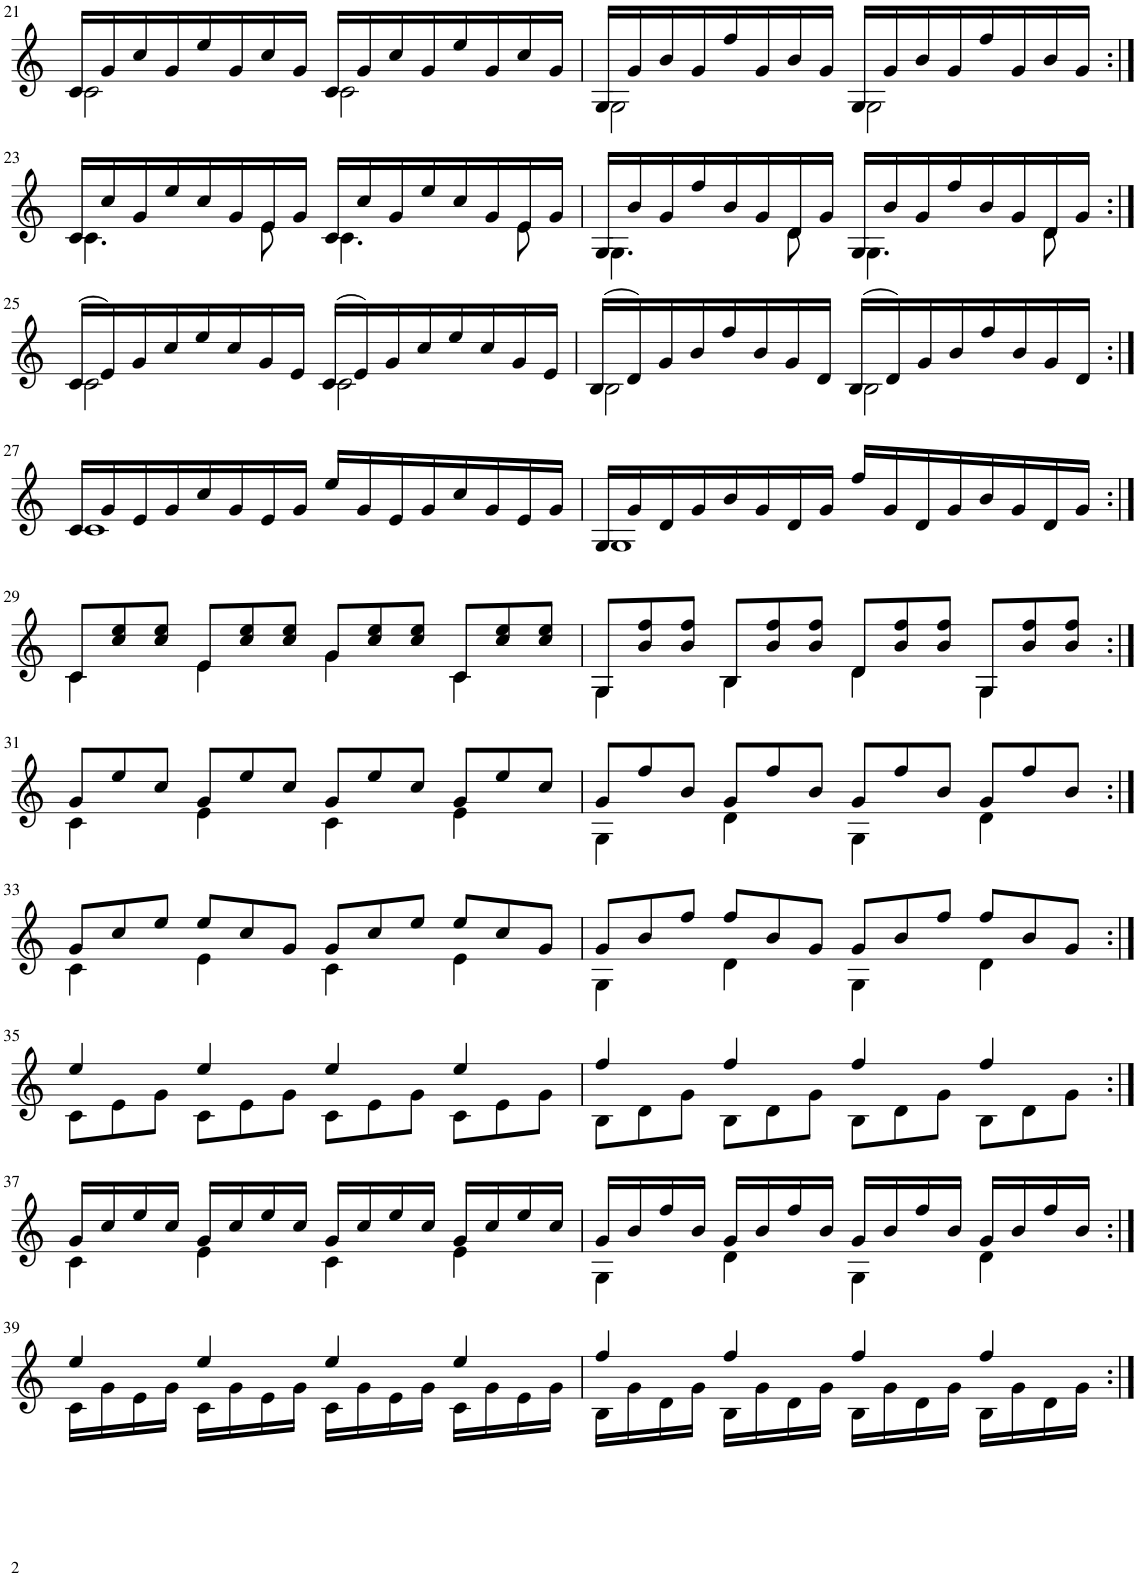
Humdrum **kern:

**kern
*part1
*staff1
*I"Guitar
!!LO:PB:g=z
*clefG2
*Trd7c12
*k[]
*M4/4
=21
*^
16c/LL	2c\
16g/	.
16cc/	.
16g/	.
16ee/	.
16g/	.
16cc/	.
16g/JJ	.
16c/LL	2c\
16g/	.
16cc/	.
16g/	.
16ee/	.
16g/	.
16cc/	.
16g/JJ	.
=22	=22
16G/LL	2G\
16g/	.
16b/	.
16g/	.
16ff/	.
16g/	.
16b/	.
16g/JJ	.
16G/LL	2G\
16g/	.
16b/	.
16g/	.
16ff/	.
16g/	.
16b/	.
16g/JJ	.
!!LO:LB:g=z	!!
=23:|!	=23:|!
16c/LL	4.c\
16cc/	.
16g/	.
16ee/	.
16cc/	.
16g/	.
16e/	8e\
16g/JJ	.
16c/LL	4.c\
16cc/	.
16g/	.
16ee/	.
16cc/	.
16g/	.
16e/	8e\
16g/JJ	.
=24	=24
16G/LL	4.G\
16b/	.
16g/	.
16ff/	.
16b/	.
16g/	.
16d/	8d\
16g/JJ	.
16G/LL	4.G\
16b/	.
16g/	.
16ff/	.
16b/	.
16g/	.
16d/	8d\
16g/JJ	.
!!LO:LB:g=z	!!
=25:|!	=25:|!
(16c/LL	2c\
16e/)	.
16g/	.
16cc/	.
16ee/	.
16cc/	.
16g/	.
16e/JJ	.
(16c/LL	2c\
16e/)	.
16g/	.
16cc/	.
16ee/	.
16cc/	.
16g/	.
16e/JJ	.
=26	=26
(16B/LL	2B\
16d/)	.
16g/	.
16b/	.
16ff/	.
16b/	.
16g/	.
16d/JJ	.
(16B/LL	2B\
16d/)	.
16g/	.
16b/	.
16ff/	.
16b/	.
16g/	.
16d/JJ	.
!!LO:LB:g=z	!!
=27:|!	=27:|!
16c/LL	1c
16g/	.
16e/	.
16g/	.
16cc/	.
16g/	.
16e/	.
16g/JJ	.
16ee/LL	.
16g/	.
16e/	.
16g/	.
16cc/	.
16g/	.
16e/	.
16g/JJ	.
=28	=28
16G/LL	1G
16g/	.
16d/	.
16g/	.
16b/	.
16g/	.
16d/	.
16g/JJ	.
16ff/LL	.
16g/	.
16d/	.
16g/	.
16b/	.
16g/	.
16d/	.
16g/JJ	.
!!LO:LB:g=z	!!
=29:|!	=29:|!
*Xtuplet	*
12c/L	4c\
12cc/ 12ee/	.
12cc/ 12ee/J	.
12e/L	4e\
12cc/ 12ee/	.
12cc/ 12ee/J	.
12g/L	4g\
12cc/ 12ee/	.
12cc/ 12ee/J	.
12c/L	4c\
12cc/ 12ee/	.
12cc/ 12ee/J	.
=30	=30
12G/L	4G\
12b/ 12ff/	.
12b/ 12ff/J	.
12B/L	4B\
12b/ 12ff/	.
12b/ 12ff/J	.
12d/L	4d\
12b/ 12ff/	.
12b/ 12ff/J	.
12G/L	4G\
12b/ 12ff/	.
12b/ 12ff/J	.
!!LO:LB:g=z	!!
=31:|!	=31:|!
12g/L	4c\
12ee/	.
12cc/J	.
12g/L	4e\
12ee/	.
12cc/J	.
12g/L	4c\
12ee/	.
12cc/J	.
12g/L	4e\
12ee/	.
12cc/J	.
=32	=32
12g/L	4G\
12ff/	.
12b/J	.
12g/L	4d\
12ff/	.
12b/J	.
12g/L	4G\
12ff/	.
12b/J	.
12g/L	4d\
12ff/	.
12b/J	.
!!LO:LB:g=z	!!
=33:|!	=33:|!
12g/L	4c\
12cc/	.
12ee/J	.
12ee/L	4e\
12cc/	.
12g/J	.
12g/L	4c\
12cc/	.
12ee/J	.
12ee/L	4e\
12cc/	.
12g/J	.
=34	=34
12g/L	4G\
12b/	.
12ff/J	.
12ff/L	4d\
12b/	.
12g/J	.
12g/L	4G\
12b/	.
12ff/J	.
12ff/L	4d\
12b/	.
12g/J	.
!!LO:LB:g=z	!!
=35:|!	=35:|!
4ee/	12c\L
.	12e\
.	12g\J
4ee/	12c\L
.	12e\
.	12g\J
4ee/	12c\L
.	12e\
.	12g\J
4ee/	12c\L
.	12e\
.	12g\J
=36	=36
4ff/	12B\L
.	12d\
.	12g\J
4ff/	12B\L
.	12d\
.	12g\J
4ff/	12B\L
.	12d\
.	12g\J
4ff/	12B\L
.	12d\
.	12g\J
!!LO:LB:g=z	!!
=37:|!	=37:|!
16g/LL	4c\
16cc/	.
16ee/	.
16cc/JJ	.
16g/LL	4e\
16cc/	.
16ee/	.
16cc/JJ	.
16g/LL	4c\
16cc/	.
16ee/	.
16cc/JJ	.
16g/LL	4e\
16cc/	.
16ee/	.
16cc/JJ	.
=38	=38
16g/LL	4G\
16b/	.
16ff/	.
16b/JJ	.
16g/LL	4d\
16b/	.
16ff/	.
16b/JJ	.
16g/LL	4G\
16b/	.
16ff/	.
16b/JJ	.
16g/LL	4d\
16b/	.
16ff/	.
16b/JJ	.
!!LO:LB:g=z	!!
=39:|!	=39:|!
4ee/	16c\LL
.	16g\
.	16e\
.	16g\JJ
4ee/	16c\LL
.	16g\
.	16e\
.	16g\JJ
4ee/	16c\LL
.	16g\
.	16e\
.	16g\JJ
4ee/	16c\LL
.	16g\
.	16e\
.	16g\JJ
=40	=40
4ff/	16B\LL
.	16g\
.	16d\
.	16g\JJ
4ff/	16B\LL
.	16g\
.	16d\
.	16g\JJ
4ff/	16B\LL
.	16g\
.	16d\
.	16g\JJ
4ff/	16B\LL
.	16g\
.	16d\
.	16g\JJ
*v	*v
=:|!
*-
